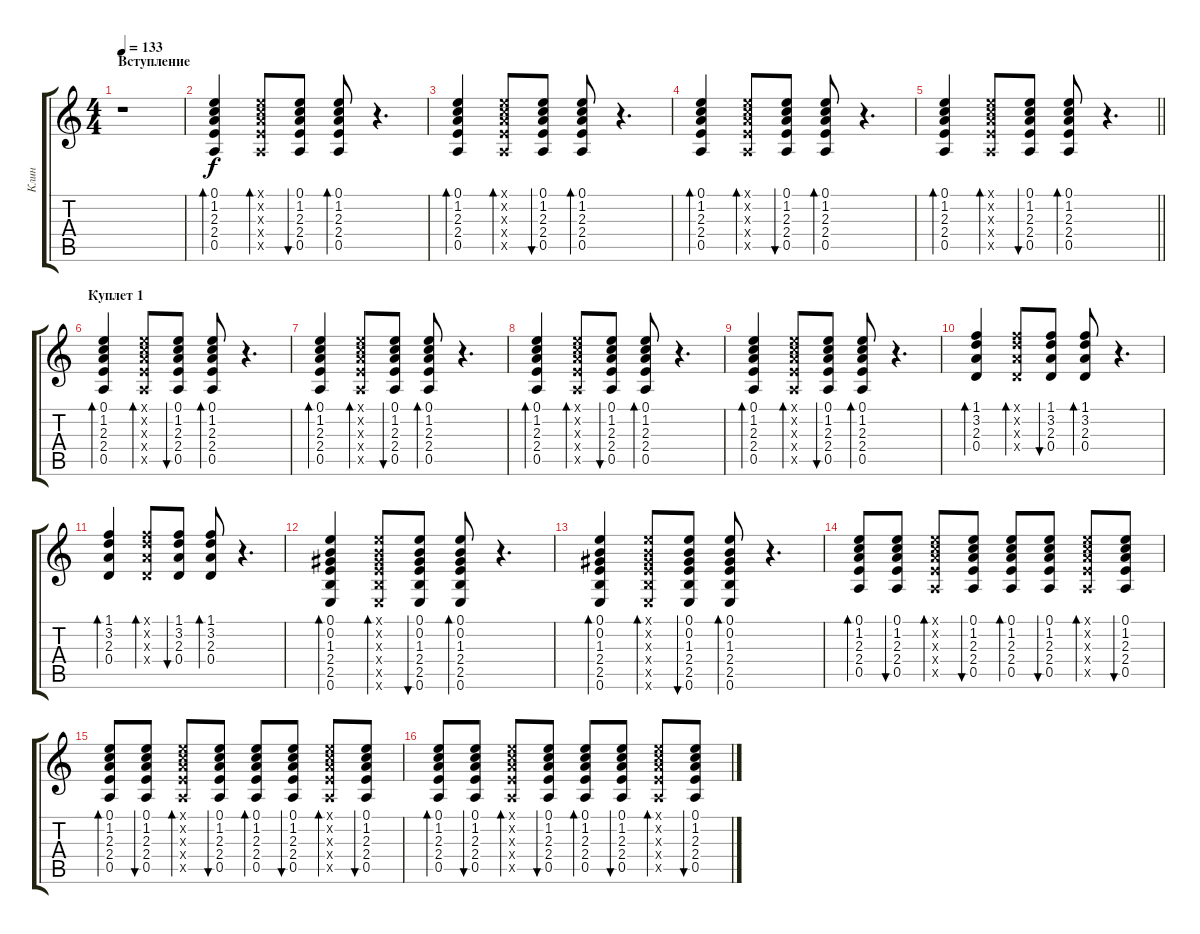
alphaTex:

\track ("Клин" "Клин") {instrument electricguitarclean}
\staff {score tabs}
\tuning (E4 B3 G3 D3 A2 E2) {hide}
\ts (4 4)
\section ("" "Вступление")
\tempo 133
\clef g2
\ks c
r.1{dy f instrument electricguitarclean} |
(0.1 1.2 2.3 2.4 0.5).4{bd 30} (0.1{x} 1.2{x} 2.3{x} 2.4{x} 0.5{x}).8{bd 30} (0.1 1.2 2.3 2.4 0.5).8{bu 30} (0.1 1.2 2.3 2.4 0.5).8{bd 30} r.4{d} |
(0.1 1.2 2.3 2.4 0.5).4{bd 30} (0.1{x} 1.2{x} 2.3{x} 2.4{x} 0.5{x}).8{bd 30} (0.1 1.2 2.3 2.4 0.5).8{bu 30} (0.1 1.2 2.3 2.4 0.5).8{bd 30} r.4{d} |
(0.1 1.2 2.3 2.4 0.5).4{bd 30} (0.1{x} 1.2{x} 2.3{x} 2.4{x} 0.5{x}).8{bd 30} (0.1 1.2 2.3 2.4 0.5).8{bu 30} (0.1 1.2 2.3 2.4 0.5).8{bd 30} r.4{d} |
\barLineRight lightlight
(0.1 1.2 2.3 2.4 0.5).4{bd 30} (0.1{x} 1.2{x} 2.3{x} 2.4{x} 0.5{x}).8{bd 30} (0.1 1.2 2.3 2.4 0.5).8{bu 30} (0.1 1.2 2.3 2.4 0.5).8{bd 30} r.4{d} |
\section ("" "Куплет 1")
(0.1 1.2 2.3 2.4 0.5).4{bd 30} (0.1{x} 1.2{x} 2.3{x} 2.4{x} 0.5{x}).8{bd 30} (0.1 1.2 2.3 2.4 0.5).8{bu 30} (0.1 1.2 2.3 2.4 0.5).8{bd 30} r.4{d} |
(0.1 1.2 2.3 2.4 0.5).4{bd 30} (0.1{x} 1.2{x} 2.3{x} 2.4{x} 0.5{x}).8{bd 30} (0.1 1.2 2.3 2.4 0.5).8{bu 30} (0.1 1.2 2.3 2.4 0.5).8{bd 30} r.4{d} |
(0.1 1.2 2.3 2.4 0.5).4{bd 30} (0.1{x} 1.2{x} 2.3{x} 2.4{x} 0.5{x}).8{bd 30} (0.1 1.2 2.3 2.4 0.5).8{bu 30} (0.1 1.2 2.3 2.4 0.5).8{bd 30} r.4{d} |
(0.1 1.2 2.3 2.4 0.5).4{bd 30} (0.1{x} 1.2{x} 2.3{x} 2.4{x} 0.5{x}).8{bd 30} (0.1 1.2 2.3 2.4 0.5).8{bu 30} (0.1 1.2 2.3 2.4 0.5).8{bd 30} r.4{d} |
(1.1 3.2 2.3 0.4).4{bd 30} (1.1{x} 3.2{x} 2.3{x} 0.4{x}).8{bd 30} (1.1 3.2 2.3 0.4).8{bu 30} (1.1 3.2 2.3 0.4).8{bd 30} r.4{d} |
(1.1 3.2 2.3 0.4).4{bd 30} (1.1{x} 3.2{x} 2.3{x} 0.4{x}).8{bd 30} (1.1 3.2 2.3 0.4).8{bu 30} (1.1 3.2 2.3 0.4).8{bd 30} r.4{d} |
(0.1 0.2 1.3 2.4 2.5 0.6).4{bd 30} (0.1{x} 0.2{x} 1.3{x} 2.4{x} 2.5{x} 0.6{x}).8{bd 30} (0.1 0.2 1.3 2.4 2.5 0.6).8{bu 30} (0.1 0.2 1.3 2.4 2.5 0.6).8{bd 30} r.4{d} |
(0.1 0.2 1.3 2.4 2.5 0.6).4{bd 30} (0.1{x} 0.2{x} 1.3{x} 2.4{x} 2.5{x} 0.6{x}).8{bd 30} (0.1 0.2 1.3 2.4 2.5 0.6).8{bu 30} (0.1 0.2 1.3 2.4 2.5 0.6).8{bd 30} r.4{d} |
(0.1 1.2 2.3 2.4 0.5).8{bd 30} (0.1 1.2 2.3 2.4 0.5).8{bu 30} (0.1{x} 1.2{x} 2.3{x} 2.4{x} 0.5{x}).8{bd 30} (0.1 1.2 2.3 2.4 0.5).8{bu 30} (0.1 1.2 2.3 2.4 0.5).8{bd 30} (0.1 1.2 2.3 2.4 0.5).8{bu 30} (0.1{x} 1.2{x} 2.3{x} 2.4{x} 0.5{x}).8{bd 30} (0.1 1.2 2.3 2.4 0.5).8{bu 30} |
(0.1 1.2 2.3 2.4 0.5).8{bd 30} (0.1 1.2 2.3 2.4 0.5).8{bu 30} (0.1{x} 1.2{x} 2.3{x} 2.4{x} 0.5{x}).8{bd 30} (0.1 1.2 2.3 2.4 0.5).8{bu 30} (0.1 1.2 2.3 2.4 0.5).8{bd 30} (0.1 1.2 2.3 2.4 0.5).8{bu 30} (0.1{x} 1.2{x} 2.3{x} 2.4{x} 0.5{x}).8{bd 30} (0.1 1.2 2.3 2.4 0.5).8{bu 30} |
(0.1 1.2 2.3 2.4 0.5).8{bd 30} (0.1 1.2 2.3 2.4 0.5).8{bu 30} (0.1{x} 1.2{x} 2.3{x} 2.4{x} 0.5{x}).8{bd 30} (0.1 1.2 2.3 2.4 0.5).8{bu 30} (0.1 1.2 2.3 2.4 0.5).8{bd 30} (0.1 1.2 2.3 2.4 0.5).8{bu 30} (0.1{x} 1.2{x} 2.3{x} 2.4{x} 0.5{x}).8{bd 30} (0.1 1.2 2.3 2.4 0.5).8{bu 30}
